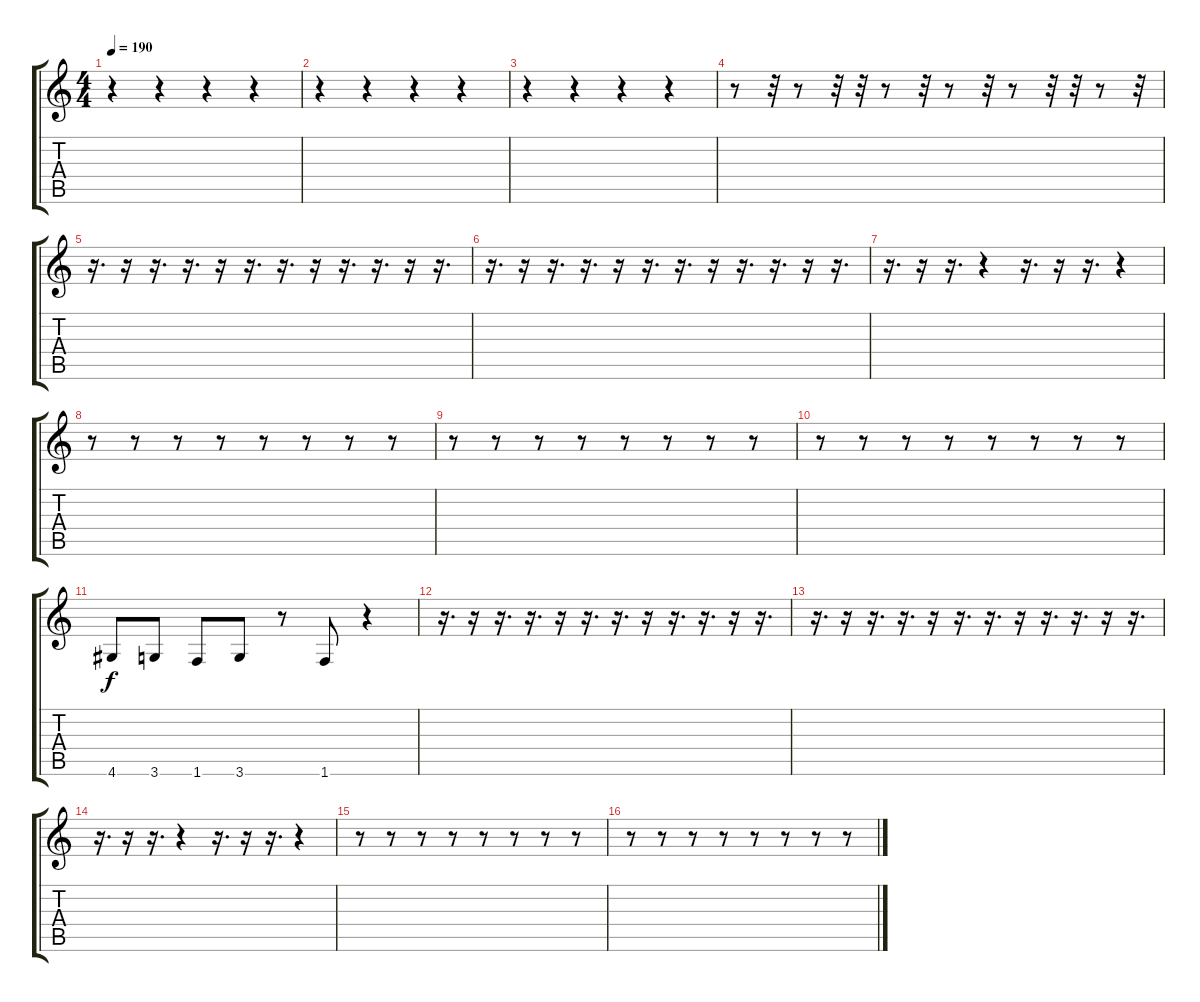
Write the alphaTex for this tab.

\track "" {instrument electricbassfinger}
\staff {score tabs}
\tuning (E4 B3 G3 D3 A2 E2) {hide}
\ts (4 4)
\tempo 190
\clef g2
\ks c
r.4{dy f} r.4 r.4 r.4 |
r.4 r.4 r.4 r.4 |
r.4 r.4 r.4 r.4 |
r.8 r.32 r.8 r.32 r.32 r.8 r.32 r.8 r.32 r.8 r.32 r.32 r.8 r.32 |
r.16{d} r.16 r.16{d} r.16{d} r.16 r.16{d} r.16{d} r.16 r.16{d} r.16{d} r.16 r.16{d} |
r.16{d} r.16 r.16{d} r.16{d} r.16 r.16{d} r.16{d} r.16 r.16{d} r.16{d} r.16 r.16{d} |
r.16{d} r.16 r.16{d} r.4 r.16{d} r.16 r.16{d} r.4 |
r.8 r.8 r.8 r.8 r.8 r.8 r.8 r.8 |
r.8 r.8 r.8 r.8 r.8 r.8 r.8 r.8 |
r.8 r.8 r.8 r.8 r.8 r.8 r.8 r.8 |
4.6.8 3.6.8 1.6.8 3.6.8 r.8 1.6.8 r.4 |
r.16{d} r.16 r.16{d} r.16{d} r.16 r.16{d} r.16{d} r.16 r.16{d} r.16{d} r.16 r.16{d} |
r.16{d} r.16 r.16{d} r.16{d} r.16 r.16{d} r.16{d} r.16 r.16{d} r.16{d} r.16 r.16{d} |
r.16{d} r.16 r.16{d} r.4 r.16{d} r.16 r.16{d} r.4 |
r.8 r.8 r.8 r.8 r.8 r.8 r.8 r.8 |
r.8 r.8 r.8 r.8 r.8 r.8 r.8 r.8
